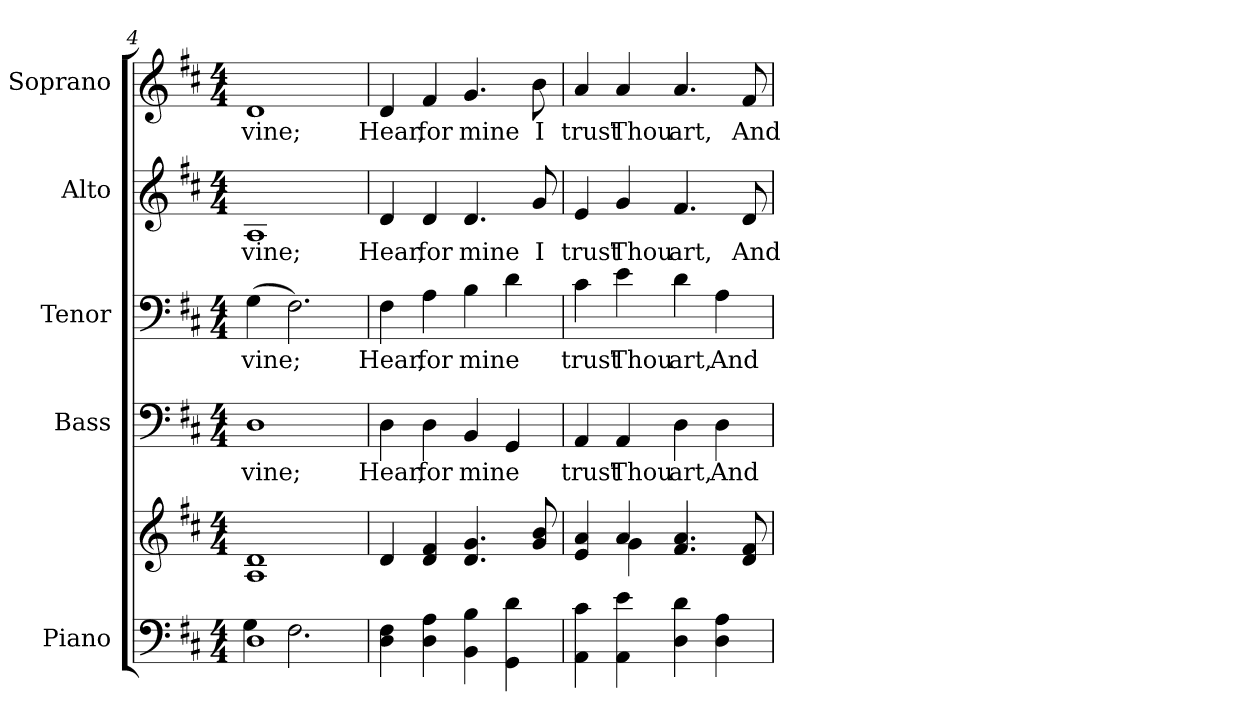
**kern	**kern	**kern	**text	**kern	**text	**kern	**text	**kern	**text
*part5	*part5	*part4	*part4	*part3	*part3	*part2	*part2	*part1	*part1
*staff6	*staff5	*staff4	*staff4	*staff3	*staff3	*staff2	*staff2	*staff1	*staff1
*I"Piano	*	*I"Bass	*	*I"Tenor	*	*I"Alto	*	*I"Soprano	*
*I'Pno.	*	*I'B.	*	*I'T.	*	*I'A.	*	*I'S.	*
*clefF4	*clefG2	*clefF4	*	*clefF4	*	*clefG2	*	*clefG2	*
*k[f#c#]	*k[f#c#]	*k[f#c#]	*	*k[f#c#]	*	*k[f#c#]	*	*k[f#c#]	*
*D:	*D:	*D:	*	*D:	*	*D:	*	*D:	*
*M4/4	*M4/4	*M4/4	*	*M4/4	*	*M4/4	*	*M4/4	*
=4	=4	=4	=4	=4	=4	=4	=4	=4	=4
*^	*	*	*	*	*	*	*	*	*
!	!	!	!	!LO:LY:b:color=#000000	!	!	!	!	!	!
!	!	!	!	!	!	!LO:LY:b:color=#000000	!	!	!	!
!	!	!	!	!	!	!	!	!LO:LY:b:color=#000000	!	!
!	!	!	!	!	!	!	!	!	!	!LO:LY:b:color=#000000
1Di	4Gi\	1Ai 1di	1Di	-vine;	(4Gi\	-vine;	1Ai	-vine;	1di	-vine;
.	2.F#i\	.	.	.	2.F#i\)	.	.	.	.	.
*v	*v	*	*	*	*	*	*	*	*	*
!!LO:PB:g=z
=5	=5	=5	=5	=5	=5	=5	=5	=5	=5
*^	*	*	*	*	*	*	*	*	*
!	!	!	!	!LO:LY:b:color=#000000	!	!	!	!	!	!
*v	*v	*	*	*	*	*	*	*	*	*
*^	*	*	*	*	*	*	*	*	*
!	!	!	!	!	!	!LO:LY:b:color=#000000	!	!	!	!
*v	*v	*	*	*	*	*	*	*	*	*
*^	*	*	*	*	*	*	*	*	*
!	!	!	!	!	!	!	!	!LO:LY:b:color=#000000	!	!
*v	*v	*	*	*	*	*	*	*	*	*
*^	*	*	*	*	*	*	*	*	*
!	!	!	!	!	!	!	!	!	!	!LO:LY:b:color=#000000
*v	*v	*	*	*	*	*	*	*	*	*
4Di\ 4F#i	4di/	4Di\	Hear,	4F#i\	Hear,	4di/	Hear,	4di/	Hear,
!	!	!	!LO:LY:b:color=#000000	!	!	!	!	!	!
!	!	!	!	!	!LO:LY:b:color=#000000	!	!	!	!
!	!	!	!	!	!	!	!LO:LY:b:color=#000000	!	!
!	!	!	!	!	!	!	!	!	!LO:LY:b:color=#000000
4Di\ 4Ai	4di/ 4f#i	4Di\	for	4Ai\	for	4di/	for	4f#i/	for
!	!	!	!LO:LY:b:color=#000000	!	!	!	!	!	!
!	!	!	!	!	!LO:LY:b:color=#000000	!	!	!	!
!	!	!	!	!	!	!	!LO:LY:b:color=#000000	!	!
!	!	!	!	!	!	!	!	!	!LO:LY:b:color=#000000
4BBi\ 4Bi	4.di/ 4.gi	4BBi/	mine	4Bi\	mine	4.di/	mine	4.gi/	mine
4GGi\ 4di	.	4GGi/	.	4di\	.	.	.	.	.
!	!	!	!	!	!	!	!LO:LY:b:color=#000000	!	!
!	!	!	!	!	!	!	!	!	!LO:LY:b:color=#000000
.	8gi/ 8bi	.	.	.	.	8gi/	I	8bi\	I
=6	=6	=6	=6	=6	=6	=6	=6	=6	=6
*	*^	*	*	*	*	*	*	*	*
!	!	!	!	!LO:LY:b:color=#000000	!	!	!	!	!	!
!	!	!	!	!	!	!LO:LY:b:color=#000000	!	!	!	!
!	!	!	!	!	!	!	!	!LO:LY:b:color=#000000	!	!
!	!	!	!	!	!	!	!	!	!	!LO:LY:b:color=#000000
4AAi\ 4c#i	4ei/ 4ai	4ryy	4AAi/	trust	4c#i\	trust	4ei/	trust	4ai/	trust
!	!	!	!	!LO:LY:b:color=#000000	!	!	!	!	!	!
!	!	!	!	!	!	!LO:LY:b:color=#000000	!	!	!	!
!	!	!	!	!	!	!	!	!LO:LY:b:color=#000000	!	!
!	!	!	!	!	!	!	!	!	!	!LO:LY:b:color=#000000
4AAi\ 4ei	4ai/	4gi\	4AAi/	Thou	4ei\	Thou	4gi/	Thou	4ai/	Thou
!	!	!	!	!LO:LY:b:color=#000000	!	!	!	!	!	!
!	!	!	!	!	!	!LO:LY:b:color=#000000	!	!	!	!
!	!	!	!	!	!	!	!	!LO:LY:b:color=#000000	!	!
!	!	!	!	!	!	!	!	!	!	!LO:LY:b:color=#000000
4Di\ 4di	4.f#i/ 4.ai	2ryy	4Di\	art,	4di\	art,	4.f#i/	art,	4.ai/	art,
!	!	!	!	!LO:LY:b:color=#000000	!	!	!	!	!	!
!	!	!	!	!	!	!LO:LY:b:color=#000000	!	!	!	!
4Di\ 4Ai	.	.	4Di\	And	4Ai\	And	.	.	.	.
!	!	!	!	!	!	!	!	!LO:LY:b:color=#000000	!	!
!	!	!	!	!	!	!	!	!	!	!LO:LY:b:color=#000000
.	8di/ 8f#i	.	.	.	.	.	8di/	And	8f#i/	And
*	*v	*v	*	*	*	*	*	*	*	*
=	=	=	=	=	=	=	=	=	=
*-	*-	*-	*-	*-	*-	*-	*-	*-	*-
